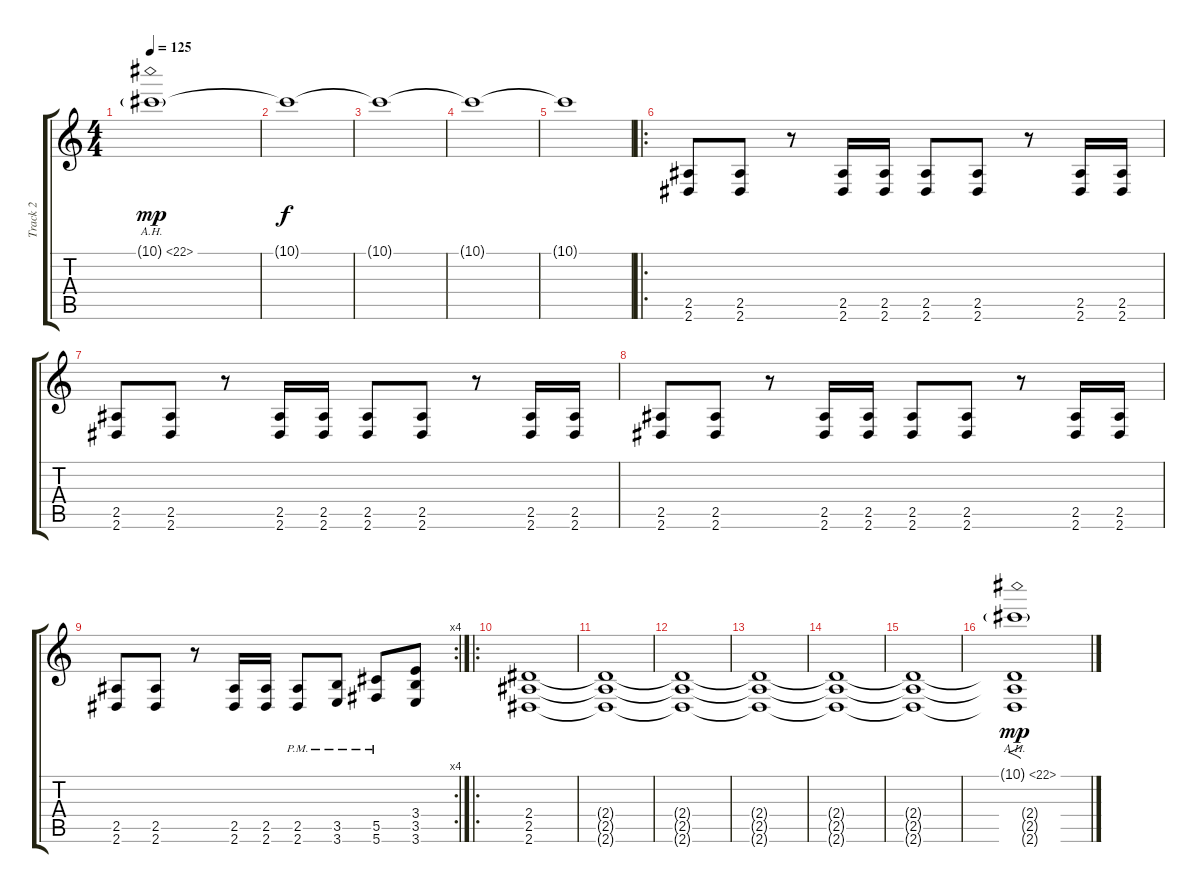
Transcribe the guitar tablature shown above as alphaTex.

\track ("Track 2" "Track 2") {instrument overdrivenguitar}
\staff {score tabs}
\tuning (Eb4 Bb3 Gb3 Db3 Ab2 Db2) {hide}
\ts (4 4)
\tempo 125
\clef g2
\ks c
10.1{ah 12 g}.1{dy mp instrument overdrivenguitar} |
10.1{t}.1{dy f} |
10.1{t}.1 |
10.1{t}.1 |
10.1{t}.1 |
\ro
(2.5 2.6).8 (2.5 2.6).8 r.8 (2.5 2.6).16 (2.5 2.6).16 (2.5 2.6).8 (2.5 2.6).8 r.8 (2.5 2.6).16 (2.5 2.6).16 |
(2.5 2.6).8 (2.5 2.6).8 r.8 (2.5 2.6).16 (2.5 2.6).16 (2.5 2.6).8 (2.5 2.6).8 r.8 (2.5 2.6).16 (2.5 2.6).16 |
(2.5 2.6).8 (2.5 2.6).8 r.8 (2.5 2.6).16 (2.5 2.6).16 (2.5 2.6).8 (2.5 2.6).8 r.8 (2.5 2.6).16 (2.5 2.6).16 |
\rc 4
(2.5 2.6).8 (2.5 2.6).8 r.8 (2.5 2.6).16 (2.5 2.6).16 (2.5{pm} 2.6{pm}).8 (3.5{pm} 3.6{pm}).8 (5.5{pm} 5.6{pm}).8 (3.4 3.5 3.6).8 |
\ro
(2.4 2.5 2.6).1 |
(2.4{t} 2.5{t} 2.6{t}).1 |
(2.4{t} 2.5{t} 2.6{t}).1 |
(2.4{t} 2.5{t} 2.6{t}).1 |
(2.4{t} 2.5{t} 2.6{t}).1 |
(2.4{t} 2.5{t} 2.6{t}).1 |
(10.1{ah 12 g} 2.4{t} 2.5{t} 2.6{t}).1{f dy mp}
